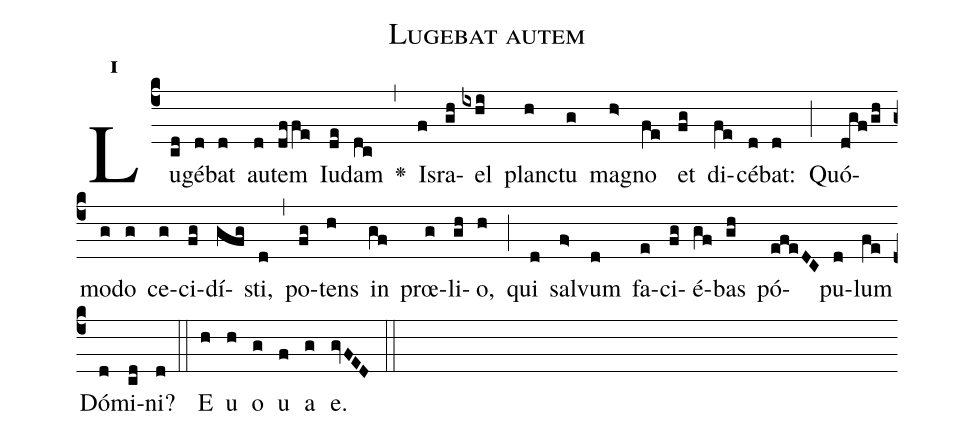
name:Lugebat autem;
office-part:Antiphona;
mode:1;
%%
initial-style: 1;
name: Lugebat autem;
book: Antiphonae & Responsoria/Tomus IV, p. 22;
occasion: Dominica XXXI per Annum;
office-part: 1V Ant M ad lib;
annotation: 1d2;
centering-scheme: english;
font: OFLSortsMillGoudy;
height: 11;
width: 4.5;
%%
(c4)Lu(cd)gé(d)bat(d) au(d)tem(dffe) Iu(de)dam(dc) <v>\greheightstar</v>(,) Is(f)ra(gh)el(ixhi) plan(h)ctu(g) ma(h>)gno(fe) et(fg) di(fe)cé(d)bat:(d) (;) Quó(dgf/gh)mo(g)do(g) ce(g)ci(fg)dí(gfg)sti,(d) (,) po(fg)tens(h) in(gf) prœ(g)li(gh)o,(h) (;) qui(d) sal(f>)vum(d) fa(e)ci(fg)é(gf)bas(gh) pó(efeDC)pu(d)lum(fe) Dó(d)mi(cd)ni?(d) (::) E(h) u(h) o(g) u(f) a(g) e.(gvFED) (::)
